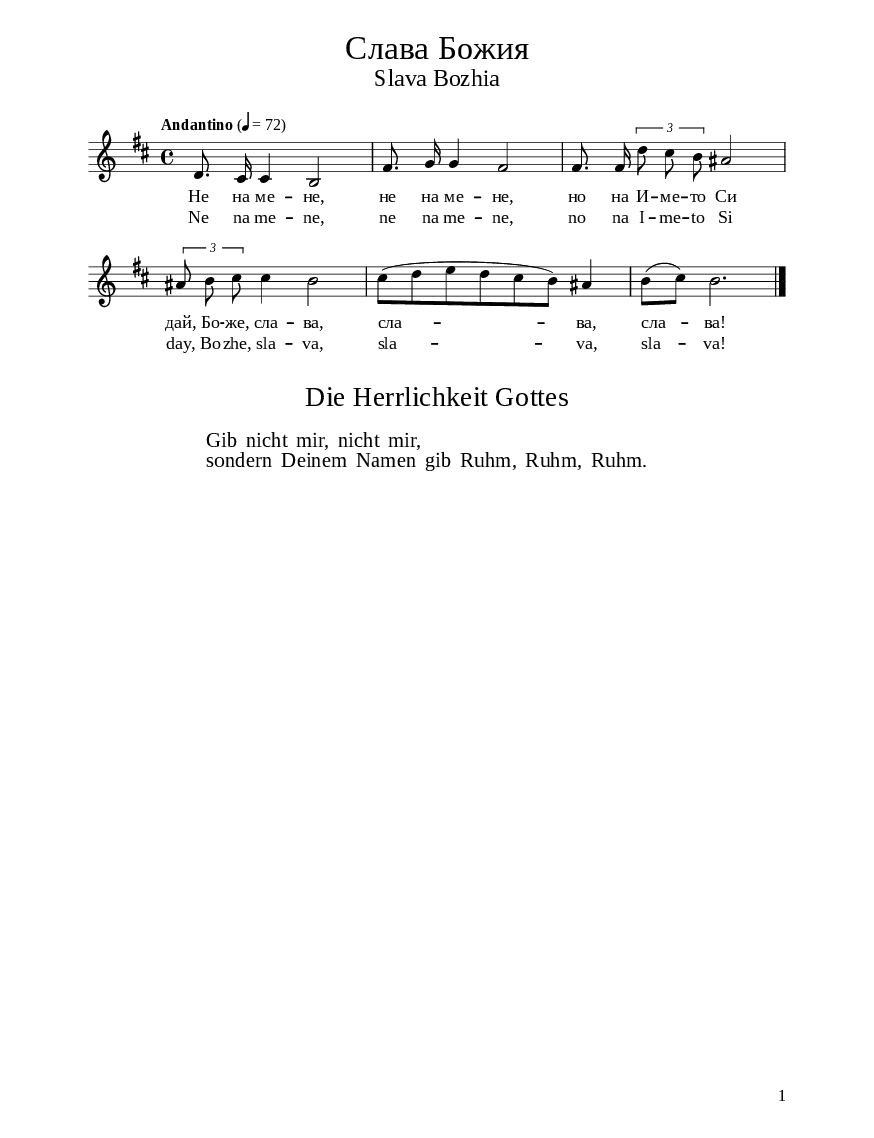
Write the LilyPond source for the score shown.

\version "2.24.0"

% include paper part and global functions
\include "include/globals.ily"

\bookpart {
  \include "include/bookpart-paper.ily"
  \score {
    \include "include/score-layout.ily"

    \new Voice \absolute  {
      \clef treble
      \key d \major
      \time 4/4
      \tempoFunc "Andantino" 4 "72"
      \autoBeamOff

      d'8. cis'16 cis'4 b2 | fis'8. g'16 g'4 fis'2 | fis'8. fis'16 \tupletUp \tuplet 3/2 {  d''8 cis'' b'8 } ais'2 | \break
      \times 2/3  { ais'8 b' cis''8 } cis''4 b'2 | cis''8 [( d'' e'' d'' cis'' b' )] ais'4 | b'8 [( cis'' )] b'2. \bar "|."
    }

    \addlyrics {
      Не на ме -- не, не на ме -- не, но на И -- ме -- то Си
      дай, Бо -- же, сла -- ва, сла -- ва, сла -- ва!
    }

    \addlyrics {
      Ne na me -- ne, ne na me -- ne, no na I -- me -- to Si
      day, Bo -- zhe, sla -- va, sla -- va, sla -- va!
    }
    \header {
      title = \titleFunc "Слава Божия" "Slava Bozhia"
    }

    \midi{}

  } % score

  % include foreign translation(s) of the song
  \version "2.24.0"

\markup \fill-line { \fontsize #deTitleFontSize "Die Herrlichkeit Gottes" }
\markup \null
\markup \null
\markup \fontsize #deCoupletFontSize {
  \hspace #10
  \override #`(baseline-skip . ,deCoupletBaselineSkip)

  \column {
    \line { " " Gib nicht mir, nicht mir, }
    \line { " " sondern Deinem Namen gib Ruhm, Ruhm, Ruhm.}
  }
}


} % bookpart
